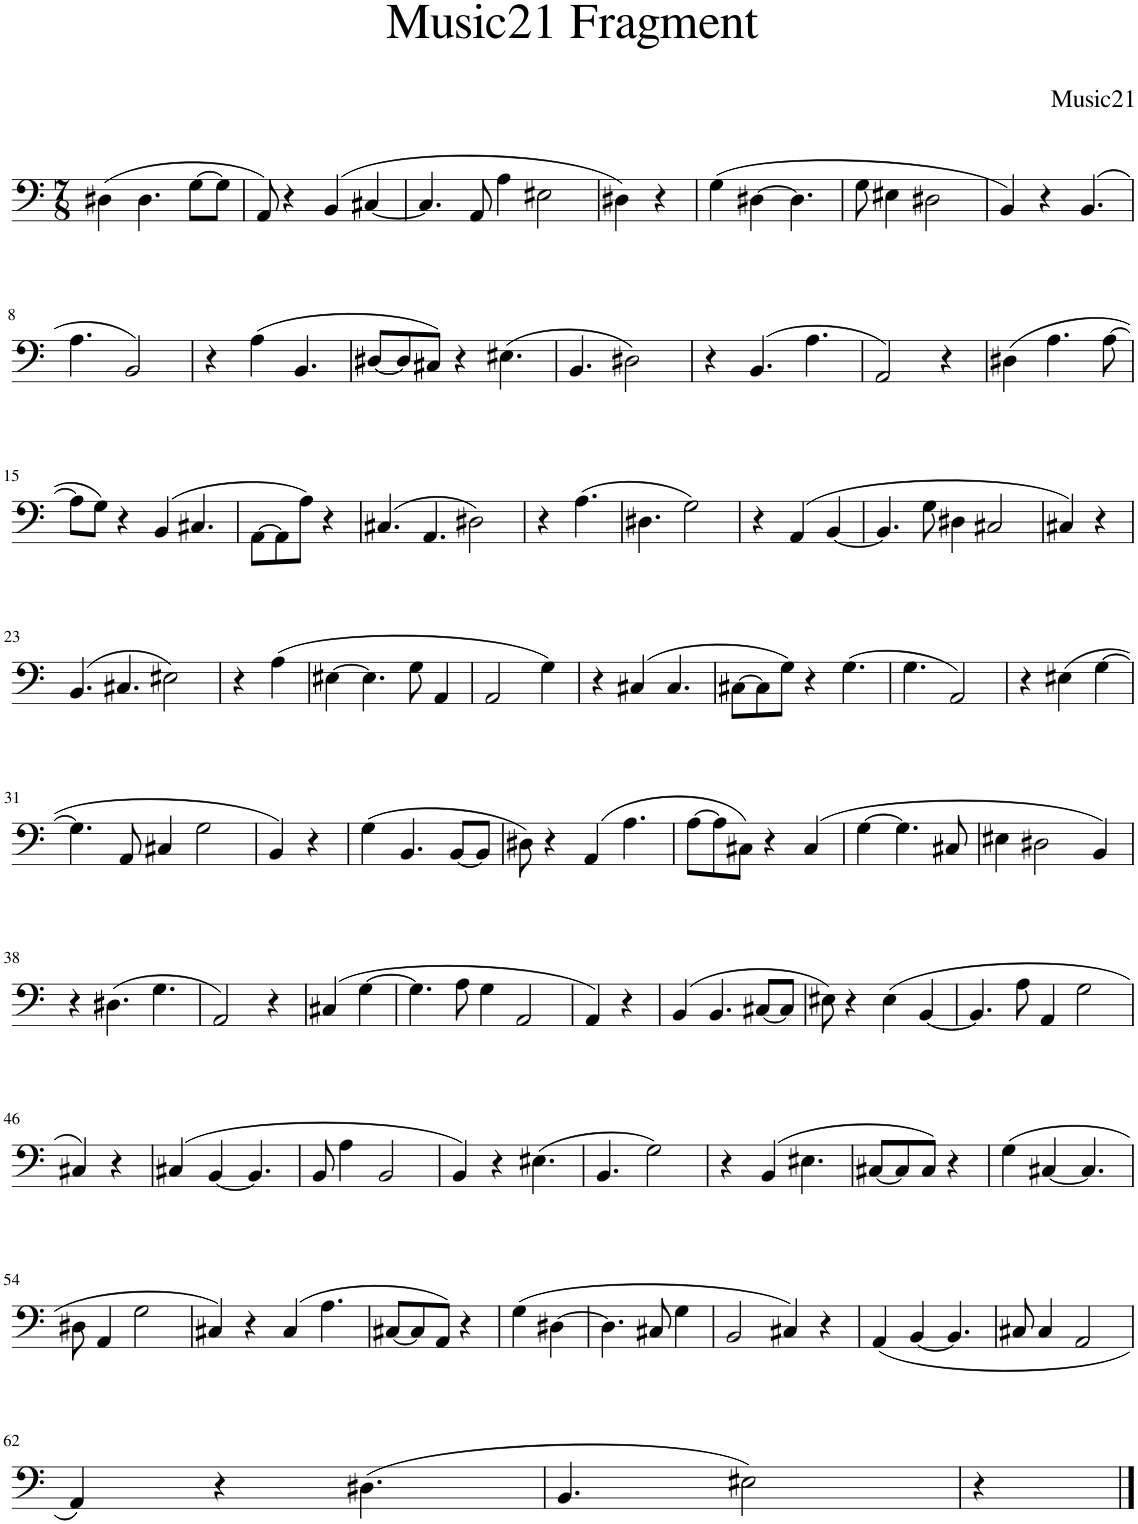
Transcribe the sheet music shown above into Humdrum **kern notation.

**kern
*part1
*staff1
*I"Piano
*I'Pno
*clefF4
*k[]
*M7/8
=1
(4D#X\
4.D#\
[8G\L
8G\J]
=2
8AA/)
4r
(4BB/
[4C#X/
=3
4.C#/]
8AA/
4A\
[8E#X\
=4
4D#X\)
4.E#\]
4r
=5
(4G\
[4D#X\
4.D#\]
=6
8G\
4E#X\
2D#X\
=7
4BB/)
4r
(4.BB/
!!LO:LB:g=z
=8
4.A\
2BB/)
=9
4r
(4A\
4.BB/
=10
[8D#X/L
8D#/]
8C#X/J)
4r
([4E#X\
=11
4.BB/
8E#\]
2D#X\)
=12
4r
(4.BB/
[4A\
=13
2AA/)
8A\]
4r
=14
(4D#X\
4.A\
[8A\
!!LO:LB:g=z
=15
8A\L]
8G\J)
4r
(4BB/
[8C#X/
=16
[8AA\L
4C#/]
8AA\]
8A\J)
4r
=17
(4.C#X/
4.AA/
[8D#X\)
=18
4r
4.D#\]
(4.A\
=19
4.D#X\
2G\)
=20
4r
(4AA/
[4BB/
=21
4.BB/]
8G\
4D#X\
[8C#X/
=22
4C#X/)
4.C#/]
4r
!!LO:LB:g=z
=23
(4.BB/
4.C#X/
[8E#X\)
=24
4r
4.E#\]
(4A\
=25
[4E#X\
4.E#\]
8G\
[8AA/
=26
2AA/
8AA/]
4G\)
=27
4r
(4C#X/
4.C#/
=28
[8C#X\L
8C#\]
8G\J)
4r
([4G\
=29
4.G\
8G\]
2AA/)
=30
4r
(4E#X\
[4G\
!!LO:LB:g=z
=31
4.G\]
8AA/
4C#X/
[8G\
=32
4BB/)
4.G\]
4r
=33
(4G\
4.BB/
[8BB/L
8BB/J]
=34
8D#X\)
4r
(4AA/
[4A\
=35
[8A\L
8A\]
8A\]
8C#X\J)
4r
(4C#/
=36
[4G\
4.G\]
8C#X/
=37
4E#X\
2D#X\
[8BB/)
!!LO:LB:g=z
=38
4r
8BB/]
(4.D#X\
[4G\
=39
2AA/)
8G\]
4r
=40
(4C#X/
[4G\
=41
4.G\]
8A\
4G\
[8AA/
=42
4AA/)
4.AA/]
4r
=43
(4BB/
4.BB/
[8C#X/L
8C#/J]
=44
8E#X\)
4r
(4E#\
[4BB/
=45
4.BB/]
8A\
4AA/
[8G\
!!LO:LB:g=z
=46
4C#X/)
4.G\]
4r
=47
(4C#X/
[4BB/
4.BB/]
=48
8BB/
4A\
2BB/
=49
4BB/)
4r
(4.E#X\
=50
4.BB/
2G\)
=51
4r
(4BB/
4.E#X\
=52
[8C#X/L
8C#/]
8C#/J)
4r
=53
(4G\
[4C#X/
4.C#/]
!!LO:LB:g=z
=54
8D#X\
4AA/
2G\
=55
4C#X/)
4r
(4C#/
[8A\
=56
[8C#X/L
4A\]
8C#/]
8AA/J)
4r
=57
(4G\
[4D#X\
=58
4.D#\]
8C#X/
4G\
=59
2BB/
4C#X/)
8r
=60
(4AA/
8r
[4BB/
4.BB/]
=61
8C#X/
4C#/
2AA/
!!LO:LB:g=z
=62
4AA/)
4r
(4.D#X\
=63
4.BB/
2E#X\)
=64
4r
==
*-
